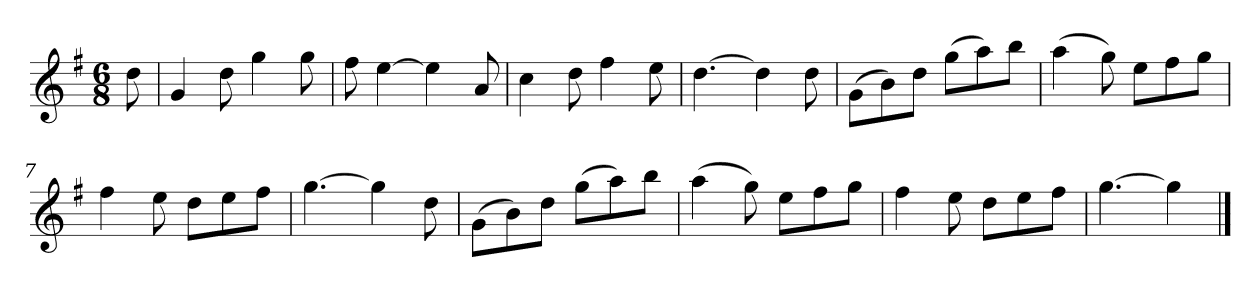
**kern
*part1
*staff1
*k[f#]
*M6/8
*MM120
=
8dd
=1
4g
8dd
4gg
8gg
=2
8ff#
[4ee
4ee]
8a
=3
4cc
8dd
4ff#
8ee
=4
[4.dd
4dd]
8dd
=5
(8gL
8b)
8ddJ
(8ggL
8aa)
8bbJ
=6
(4aa
8gg)
8eeL
8ff#
8ggJ
=7
4ff#
8ee
8ddL
8ee
8ff#J
=8
[4.gg
4gg]
8dd
=9
(8gL
8b)
8ddJ
(8ggL
8aa)
8bbJ
=10
(4aa
8gg)
8eeL
8ff#
8ggJ
=11
4ff#
8ee
8ddL
8ee
8ff#J
=12
[4.gg
4gg]
==
*-
